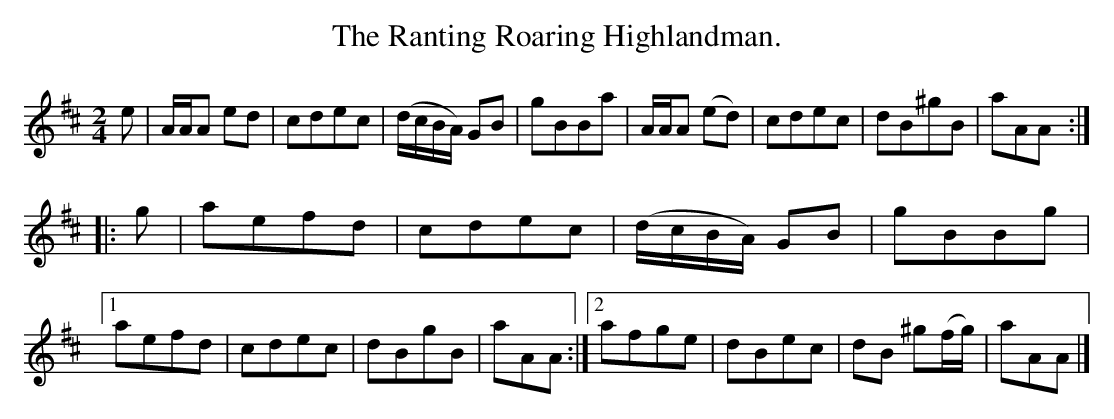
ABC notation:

X:1
T:The Ranting Roaring Highlandman.
M:2/4
L:1/8
K:AMix
e |A/A/A  ed |cdec|(d/c/B/A/) GB     |gBBa|\
   A/A/A (ed)|cdec| dB^gB            |aAA::
g |aefd      |cdec|(d/c/B/A/) GB     |gBBg|
[1 aefd      |cdec| dBgB             |aAA:|\
[2 afge      |dBec| dB       ^g(f/g/)|aAA|]
